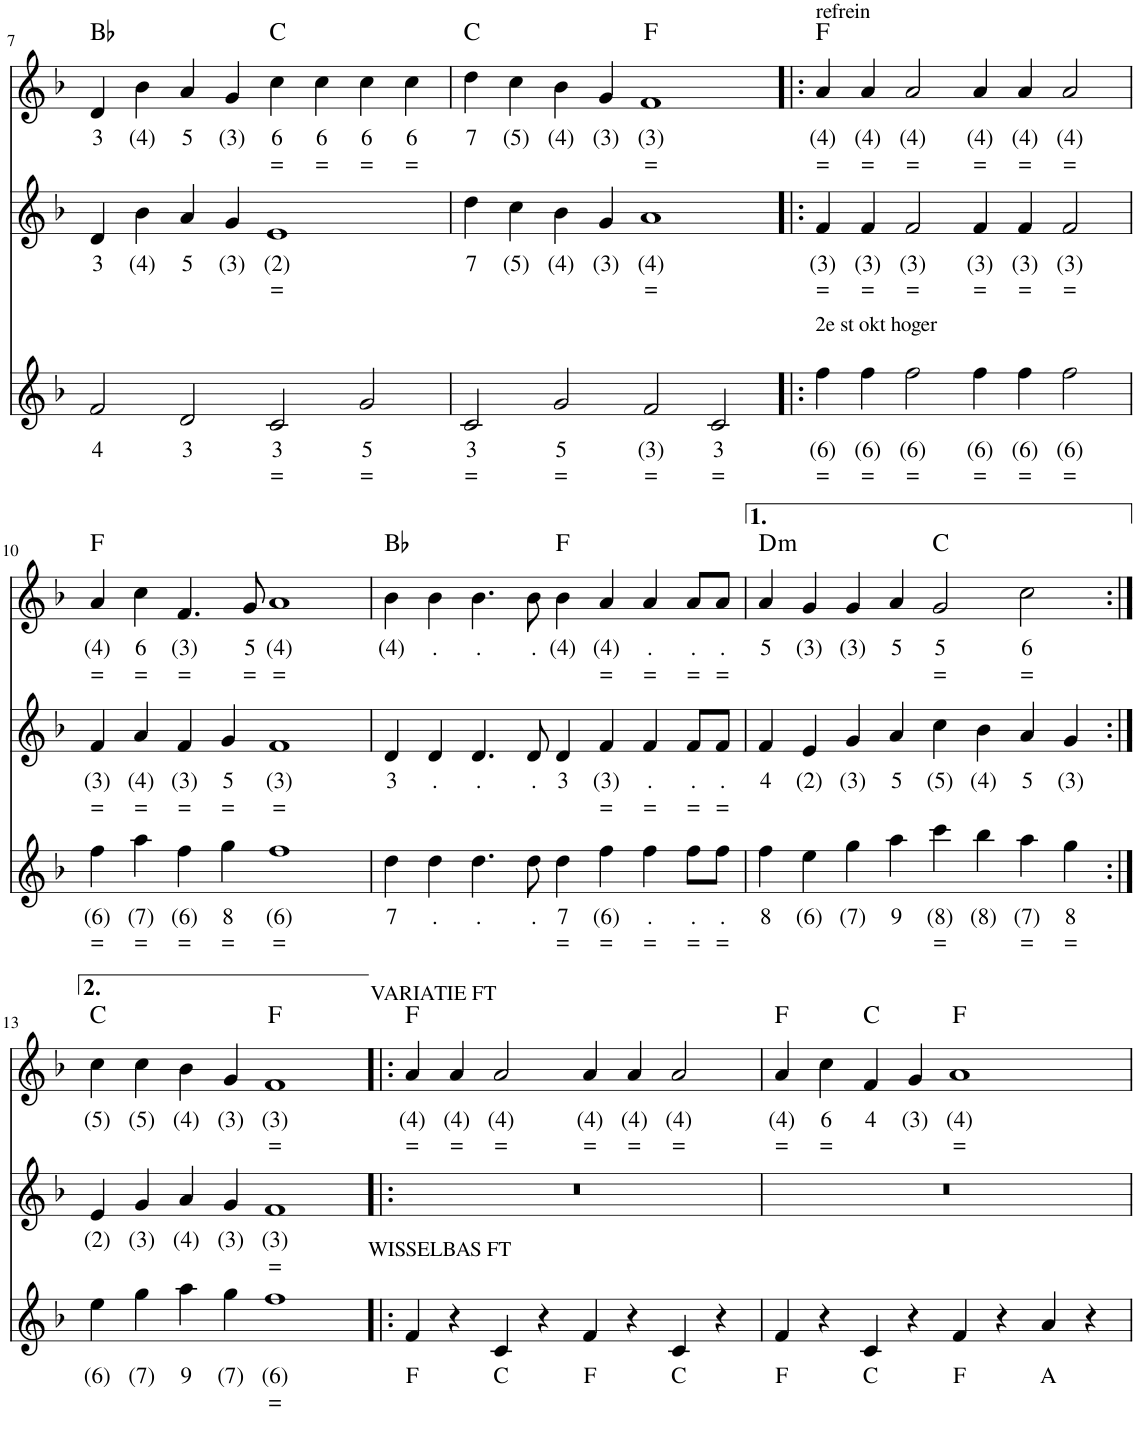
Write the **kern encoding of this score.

**kern	**text	**text	**kern	**text	**text	**kern	**text	**text	**harte
*part3	*part3	*part3	*part2	*part2	*part2	*part1	*part1	*part1	*part1
*staff3	*staff3	*staff3	*staff2	*staff2	*staff2	*staff1	*staff1	*staff1	*
*I"Stem	*	*	*I"Stem	*	*	*I"Violen, 1	*	*	*
!!LO:PB:g=z
*clefG2	*	*	*clefG2	*	*	*clefG2	*	*	*
*k[b-]	*	*	*k[b-]	*	*	*k[b-]	*	*	*
*M4/2	*	*	*M4/2	*	*	*M4/2	*	*	*
=7	=7	=7	=7	=7	=7	=7	=7	=7	=7
!	!LO:LY:b	!	!	!LO:LY:b	!	!	!LO:LY:b	!	!
2f/	4	.	4d/	3	.	4d/	3	.	Bb:maj
!	!	!	!	!LO:LY:b	!	!	!LO:LY:b	!	!
.	.	.	4b-\	(4)	.	4b-\	(4)	.	.
!	!LO:LY:b	!	!	!LO:LY:b	!	!	!LO:LY:b	!	!
2d/	3	.	4a/	5	.	4a/	5	.	.
!	!	!	!	!LO:LY:b	!	!	!LO:LY:b	!	!
.	.	.	4g/	(3)	.	4g/	(3)	.	.
!	!LO:LY:b	!LO:LY:b	!	!LO:LY:b	!LO:LY:b	!	!LO:LY:b	!LO:LY:b	!
2c/	3	=	1e	(2)	=	4cc\	6	=	C:maj
!	!	!	!	!	!	!	!LO:LY:b	!LO:LY:b	!
.	.	.	.	.	.	4cc\	6	=	.
!	!LO:LY:b	!LO:LY:b	!	!	!	!	!LO:LY:b	!LO:LY:b	!
2g/	5	=	.	.	.	4cc\	6	=	.
!	!	!	!	!	!	!	!LO:LY:b	!LO:LY:b	!
.	.	.	.	.	.	4cc\	6	=	.
=8	=8	=8	=8	=8	=8	=8	=8	=8	=8
!	!LO:LY:b	!LO:LY:b	!	!LO:LY:b	!	!	!LO:LY:b	!	!
2c/	3	=	4dd\	7	.	4dd\	7	.	C:maj
!	!	!	!	!LO:LY:b	!	!	!LO:LY:b	!	!
.	.	.	4cc\	(5)	.	4cc\	(5)	.	.
!	!LO:LY:b	!LO:LY:b	!	!LO:LY:b	!	!	!LO:LY:b	!	!
2g/	5	=	4b-\	(4)	.	4b-\	(4)	.	.
!	!	!	!	!LO:LY:b	!	!	!LO:LY:b	!	!
.	.	.	4g/	(3)	.	4g/	(3)	.	.
!	!LO:LY:b	!LO:LY:b	!	!LO:LY:b	!LO:LY:b	!	!LO:LY:b	!LO:LY:b	!
2f/	(3)	=	1a	(4)	=	1f	(3)	=	F:maj
!	!LO:LY:b	!LO:LY:b	!	!	!	!	!	!	!
2c/	3	=	.	.	.	.	.	.	.
=9!|:	=9!|:	=9!|:	=9!|:	=9!|:	=9!|:	=9!|:	=9!|:	=9!|:	=9!|:
!	!	!	!	!	!	!LO:TX:a:t=refrein	!	!	!
!LO:TX:a:t=2e st okt hoger	!	!	!	!	!	!	!	!	!
!	!LO:LY:b	!LO:LY:b	!	!LO:LY:b	!LO:LY:b	!	!LO:LY:b	!LO:LY:b	!
4ff\	(6)	=	4f/	(3)	=	4a/	(4)	=	F:maj
!	!LO:LY:b	!LO:LY:b	!	!LO:LY:b	!LO:LY:b	!	!LO:LY:b	!LO:LY:b	!
4ff\	(6)	=	4f/	(3)	=	4a/	(4)	=	.
!	!LO:LY:b	!LO:LY:b	!	!LO:LY:b	!LO:LY:b	!	!LO:LY:b	!LO:LY:b	!
2ff\	(6)	=	2f/	(3)	=	2a/	(4)	=	.
!	!LO:LY:b	!LO:LY:b	!	!LO:LY:b	!LO:LY:b	!	!LO:LY:b	!LO:LY:b	!
4ff\	(6)	=	4f/	(3)	=	4a/	(4)	=	.
!	!LO:LY:b	!LO:LY:b	!	!LO:LY:b	!LO:LY:b	!	!LO:LY:b	!LO:LY:b	!
4ff\	(6)	=	4f/	(3)	=	4a/	(4)	=	.
!	!LO:LY:b	!LO:LY:b	!	!LO:LY:b	!LO:LY:b	!	!LO:LY:b	!LO:LY:b	!
2ff\	(6)	=	2f/	(3)	=	2a/	(4)	=	.
!!LO:LB:g=z
=10	=10	=10	=10	=10	=10	=10	=10	=10	=10
!	!LO:LY:b	!LO:LY:b	!	!LO:LY:b	!LO:LY:b	!	!LO:LY:b	!LO:LY:b	!
4ff\	(6)	=	4f/	(3)	=	4a/	(4)	=	F:maj
!	!LO:LY:b	!LO:LY:b	!	!LO:LY:b	!LO:LY:b	!	!LO:LY:b	!LO:LY:b	!
4aa\	(7)	=	4a/	(4)	=	4cc\	6	=	.
!	!LO:LY:b	!LO:LY:b	!	!LO:LY:b	!LO:LY:b	!	!LO:LY:b	!LO:LY:b	!
4ff\	(6)	=	4f/	(3)	=	4.f/	(3)	=	.
!	!LO:LY:b	!LO:LY:b	!	!LO:LY:b	!LO:LY:b	!	!	!	!
4gg\	8	=	4g/	5	=	.	.	.	.
!	!	!	!	!	!	!	!LO:LY:b	!LO:LY:b	!
.	.	.	.	.	.	8g/	5	=	.
!	!LO:LY:b	!LO:LY:b	!	!LO:LY:b	!LO:LY:b	!	!LO:LY:b	!LO:LY:b	!
1ff	(6)	=	1f	(3)	=	1a	(4)	=	.
=11	=11	=11	=11	=11	=11	=11	=11	=11	=11
!	!LO:LY:b	!	!	!LO:LY:b	!	!	!LO:LY:b	!	!
4dd\	7	.	4d/	3	.	4b-\	(4)	.	Bb:maj
!	!LO:LY:b	!	!	!LO:LY:b	!	!	!LO:LY:b	!	!
4dd\	.	.	4d/	.	.	4b-\	.	.	.
!	!LO:LY:b	!	!	!LO:LY:b	!	!	!LO:LY:b	!	!
4.dd\	.	.	4.d/	.	.	4.b-\	.	.	.
!	!LO:LY:b	!	!	!LO:LY:b	!	!	!LO:LY:b	!	!
8dd\	.	.	8d/	.	.	8b-\	.	.	.
!	!LO:LY:b	!LO:LY:b	!	!LO:LY:b	!	!	!LO:LY:b	!	!
4dd\	7	=	4d/	3	.	4b-\	(4)	.	F:maj
!	!LO:LY:b	!LO:LY:b	!	!LO:LY:b	!LO:LY:b	!	!LO:LY:b	!LO:LY:b	!
4ff\	(6)	=	4f/	(3)	=	4a/	(4)	=	.
!	!LO:LY:b	!LO:LY:b	!	!LO:LY:b	!LO:LY:b	!	!LO:LY:b	!LO:LY:b	!
4ff\	.	=	4f/	.	=	4a/	.	=	.
!	!LO:LY:b	!LO:LY:b	!	!LO:LY:b	!LO:LY:b	!	!LO:LY:b	!LO:LY:b	!
8ff\L	.	=	8f/L	.	=	8a/L	.	=	.
!	!LO:LY:b	!LO:LY:b	!	!LO:LY:b	!LO:LY:b	!	!LO:LY:b	!LO:LY:b	!
8ff\J	.	=	8f/J	.	=	8a/J	.	=	.
=12	=12	=12	=12	=12	=12	=12	=12	=12	=12
!	!LO:LY:b	!	!	!LO:LY:b	!	!	!LO:LY:b	!	!LO:H:kt=m
4ff\	8	.	4f/	4	.	4a/	5	.	D:min
!	!LO:LY:b	!	!	!LO:LY:b	!	!	!LO:LY:b	!	!
4ee\	(6)	.	4e/	(2)	.	4g/	(3)	.	.
!	!LO:LY:b	!	!	!LO:LY:b	!	!	!LO:LY:b	!	!
4gg\	(7)	.	4g/	(3)	.	4g/	(3)	.	.
!	!LO:LY:b	!	!	!LO:LY:b	!	!	!LO:LY:b	!	!
4aa\	9	.	4a/	5	.	4a/	5	.	.
!	!LO:LY:b	!LO:LY:b	!	!LO:LY:b	!	!	!LO:LY:b	!LO:LY:b	!
4ccc\	(8)	=	4cc\	(5)	.	2g/	5	=	C:maj
!	!LO:LY:b	!	!	!LO:LY:b	!	!	!	!	!
4bb-\	(8)	.	4b-\	(4)	.	.	.	.	.
!	!LO:LY:b	!LO:LY:b	!	!LO:LY:b	!	!	!LO:LY:b	!LO:LY:b	!
4aa\	(7)	=	4a/	5	.	2cc\	6	=	.
!	!LO:LY:b	!LO:LY:b	!	!LO:LY:b	!	!	!	!	!
4gg\	8	=	4g/	(3)	.	.	.	.	.
!!LO:LB:g=z
=13:|!	=13:|!	=13:|!	=13:|!	=13:|!	=13:|!	=13:|!	=13:|!	=13:|!	=13:|!
!	!LO:LY:b	!	!	!LO:LY:b	!	!	!LO:LY:b	!	!
4ee\	(6)	.	4e/	(2)	.	4cc\	(5)	.	C:maj
!	!LO:LY:b	!	!	!LO:LY:b	!	!	!LO:LY:b	!	!
4gg\	(7)	.	4g/	(3)	.	4cc\	(5)	.	.
!	!LO:LY:b	!	!	!LO:LY:b	!	!	!LO:LY:b	!	!
4aa\	9	.	4a/	(4)	.	4b-\	(4)	.	.
!	!LO:LY:b	!	!	!LO:LY:b	!	!	!LO:LY:b	!	!
4gg\	(7)	.	4g/	(3)	.	4g/	(3)	.	.
!	!LO:LY:b	!LO:LY:b	!	!LO:LY:b	!LO:LY:b	!	!LO:LY:b	!LO:LY:b	!
1ff	(6)	=	1f	(3)	=	1f	(3)	=	F:maj
=14!|:	=14!|:	=14!|:	=14!|:	=14!|:	=14!|:	=14!|:	=14!|:	=14!|:	=14!|:
!	!	!	!	!	!	!LO:TX:a:t=VARIATIE FT	!	!	!
!LO:TX:a:t=WISSELBAS FT	!	!	!	!	!	!	!	!	!
!	!LO:LY:b	!	!	!	!	!	!LO:LY:b	!LO:LY:b	!
4f/	F	.	0r	.	.	4a/	(4)	=	F:maj
!	!	!	!	!	!	!	!LO:LY:b	!LO:LY:b	!
4r	.	.	.	.	.	4a/	(4)	=	.
!	!LO:LY:b	!	!	!	!	!	!LO:LY:b	!LO:LY:b	!
4c/	C	.	.	.	.	2a/	(4)	=	.
4r	.	.	.	.	.	.	.	.	.
!	!LO:LY:b	!	!	!	!	!	!LO:LY:b	!LO:LY:b	!
4f/	F	.	.	.	.	4a/	(4)	=	.
!	!	!	!	!	!	!	!LO:LY:b	!LO:LY:b	!
4r	.	.	.	.	.	4a/	(4)	=	.
!	!LO:LY:b	!	!	!	!	!	!LO:LY:b	!LO:LY:b	!
4c/	C	.	.	.	.	2a/	(4)	=	.
4r	.	.	.	.	.	.	.	.	.
=15	=15	=15	=15	=15	=15	=15	=15	=15	=15
!	!LO:LY:b	!	!	!	!	!	!LO:LY:b	!LO:LY:b	!
4f/	F	.	0r	.	.	4a/	(4)	=	F:maj
!	!	!	!	!	!	!	!LO:LY:b	!LO:LY:b	!
4r	.	.	.	.	.	4cc\	6	=	.
!	!LO:LY:b	!	!	!	!	!	!LO:LY:b	!	!
4c/	C	.	.	.	.	4f/	4	.	C:maj
!	!	!	!	!	!	!	!LO:LY:b	!	!
4r	.	.	.	.	.	4g/	(3)	.	.
!	!LO:LY:b	!	!	!	!	!	!LO:LY:b	!LO:LY:b	!
4f/	F	.	.	.	.	1a	(4)	=	F:maj
4r	.	.	.	.	.	.	.	.	.
!	!LO:LY:b	!	!	!	!	!	!	!	!
4a/	A	.	.	.	.	.	.	.	.
4r	.	.	.	.	.	.	.	.	.
=	=	=	=	=	=	=	=	=	=
*-	*-	*-	*-	*-	*-	*-	*-	*-	*-
